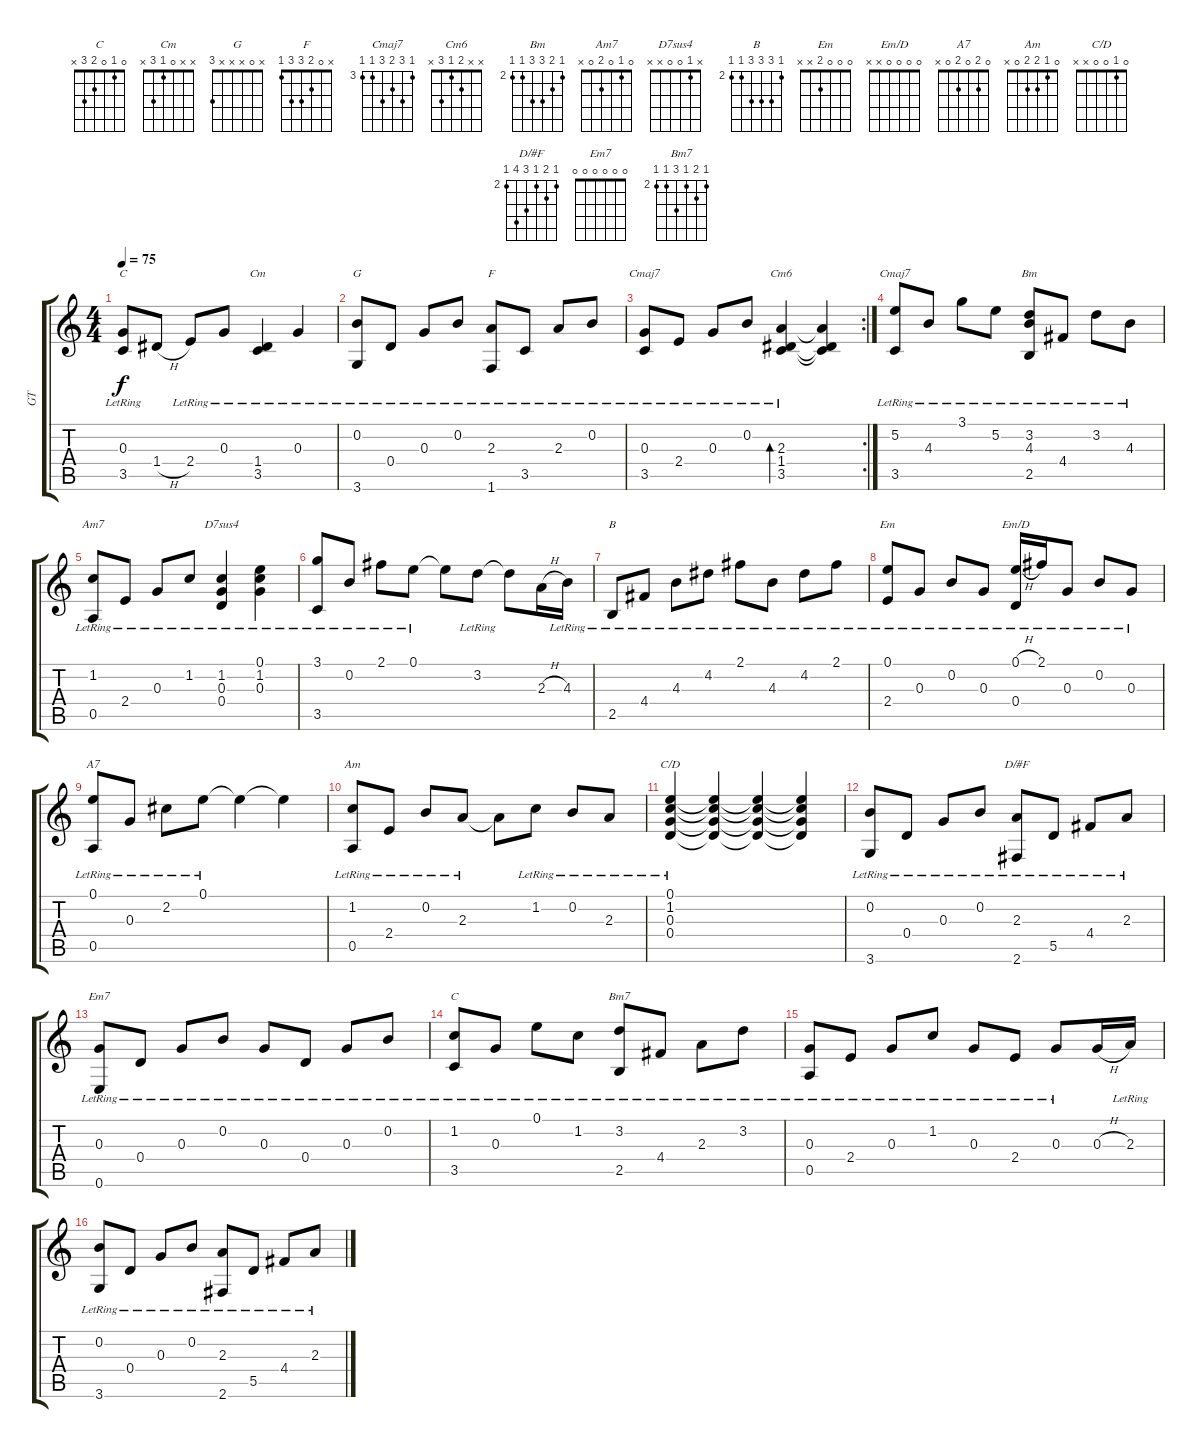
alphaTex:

\track ("GT" "GT") {instrument acousticguitarsteel}
\staff {score tabs}
\tuning (E4 B3 G3 D3 A2 E2) {hide}
\chord ("C" 0 0 0 1 3 x)
\chord ("Cm" x x 0 1 3 x)
\chord ("G" x 0 x x x 3)
\chord ("F" x 0 2 3 3 1)
\chord ("Cmaj7" 0 0 0 2 3 x)
\chord ("Cm6" x x 2 1 3 x)
\chord ("Cmaj7" 3 5 4 5 3 3) {firstfret 3}
\chord ("Bm" 2 3 4 4 2 2) {firstfret 2}
\chord ("Am7" 0 1 0 2 0 x)
\chord ("D7sus4" x 1 0 0 x x)
\chord ("B" 2 4 4 4 2 2) {firstfret 2}
\chord ("Em" 0 0 0 2 x x)
\chord ("Em/D" 0 0 0 0 x x)
\chord ("A7" 0 2 0 2 0 x)
\chord ("Am" 0 1 2 2 0 x)
\chord ("C/D" 0 1 0 0 x x)
\chord ("D/#F" 2 3 2 4 5 2) {firstfret 2}
\chord ("Em7" 0 0 0 0 0 0)
\chord ("C" 0 1 0 2 3 x)
\chord ("Bm7" 2 3 2 4 2 2) {firstfret 2}
\ts (4 4)
\tempo 75
\clef g2
\ks c
(0.3{lr} 3.5{lr}).8{ch "C" dy f} 1.4{h}.8 2.4{lr}.8 0.3{lr}.8 (1.4{lr} 3.5{lr}).4{ch "Cm"} 0.3{lr}.4 |
(0.2{lr} 3.6{lr}).8{ch "G"} 0.4{lr}.8 0.3{lr}.8 0.2{lr}.8 (2.3{lr} 1.6{lr}).8{ch "F"} 3.5{lr}.8 2.3{lr}.8 0.2{lr}.8 |
\rc 2
(0.3{lr} 3.5{lr}).8{ch "Cmaj7"} 2.4{lr}.8 0.3{lr}.8 0.2{lr}.8 (2.3{lr} 1.4{lr} 3.5{lr}).4{bd 240 ch "Cm6"} (2.3{t} 1.4{t} 3.5{t}).4 |
(5.2{lr} 3.5{lr}).8{ch "Cmaj7"} 4.3{lr}.8 3.1{lr}.8 5.2{lr}.8 (3.2{lr} 4.3{lr} 2.5{lr}).8{ch "Bm"} 4.4{lr}.8 3.2{lr}.8 4.3{lr}.8 |
(1.2{lr} 0.5{lr}).8{ch "Am7"} 2.4{lr}.8 0.3{lr}.8 1.2{lr}.8 (1.2{lr} 0.3{lr} 0.4{lr}).4{ch "D7sus4"} (0.1{lr} 1.2{lr} 0.3{lr}).4 |
(3.1{lr} 3.5{lr}).8 0.2{lr}.8 2.1{lr}.8 0.1{lr}.8 0.1{t}.8 3.2{lr}.8 3.2{t}.8 2.3{h}.16 4.3{lr}.16 |
2.5{lr}.8{ch "B"} 4.4{lr}.8 4.3{lr}.8 4.2{lr}.8 2.1{lr}.8 4.3{lr}.8 4.2{lr}.8 2.1{lr}.8 |
(0.1{lr} 2.4{lr}).8{ch "Em"} 0.3{lr}.8 0.2{lr}.8 0.3{lr}.8 (0.1{h} 0.4{lr}).16{ch "Em/D"} 2.1{lr}.16 0.3{lr}.8 0.2{lr}.8 0.3{lr}.8 |
(0.1{lr} 0.5{lr}).8{ch "A7"} 0.3{lr}.8 2.2{lr}.8 0.1{lr}.8 0.1{t}.4 0.1{t}.4 |
(1.2{lr} 0.5{lr}).8{ch "Am"} 2.4{lr}.8 0.2{lr}.8 2.3{lr}.8 2.3{t}.8 1.2{lr}.8 0.2{lr}.8 2.3{lr}.8 |
(0.1{lr} 1.2{lr} 0.3{lr} 0.4{lr}).4{ch "C/D"} (0.1{t} 1.2{t} 0.3{t} 0.4{t}).4 (0.1{t} 1.2{t} 0.3{t} 0.4{t}).4 (0.1{t} 1.2{t} 0.3{t} 0.4{t}).4 |
(0.2{lr} 3.6{lr}).8 0.4{lr}.8 0.3{lr}.8 0.2{lr}.8 (2.3{lr} 2.6{lr}).8{ch "D/#F"} 5.5{lr}.8 4.4{lr}.8 2.3{lr}.8 |
(0.3{lr} 0.6{lr}).8{ch "Em7"} 0.4{lr}.8 0.3{lr}.8 0.2{lr}.8 0.3{lr}.8 0.4{lr}.8 0.3{lr}.8 0.2{lr}.8 |
(1.2{lr} 3.5{lr}).8{ch "C"} 0.3{lr}.8 0.1{lr}.8 1.2{lr}.8 (3.2{lr} 2.5{lr}).8{ch "Bm7"} 4.4{lr}.8 2.3{lr}.8 3.2{lr}.8 |
(0.3{lr} 0.5{lr}).8 2.4{lr}.8 0.3{lr}.8 1.2{lr}.8 0.3{lr}.8 2.4{lr}.8 0.3{lr}.8 0.3{h}.16 2.3{lr}.16 |
(0.2{lr} 3.6{lr}).8 0.4{lr}.8 0.3{lr}.8 0.2{lr}.8 (2.3{lr} 2.6{lr}).8 5.5{lr}.8 4.4{lr}.8 2.3{lr}.8
